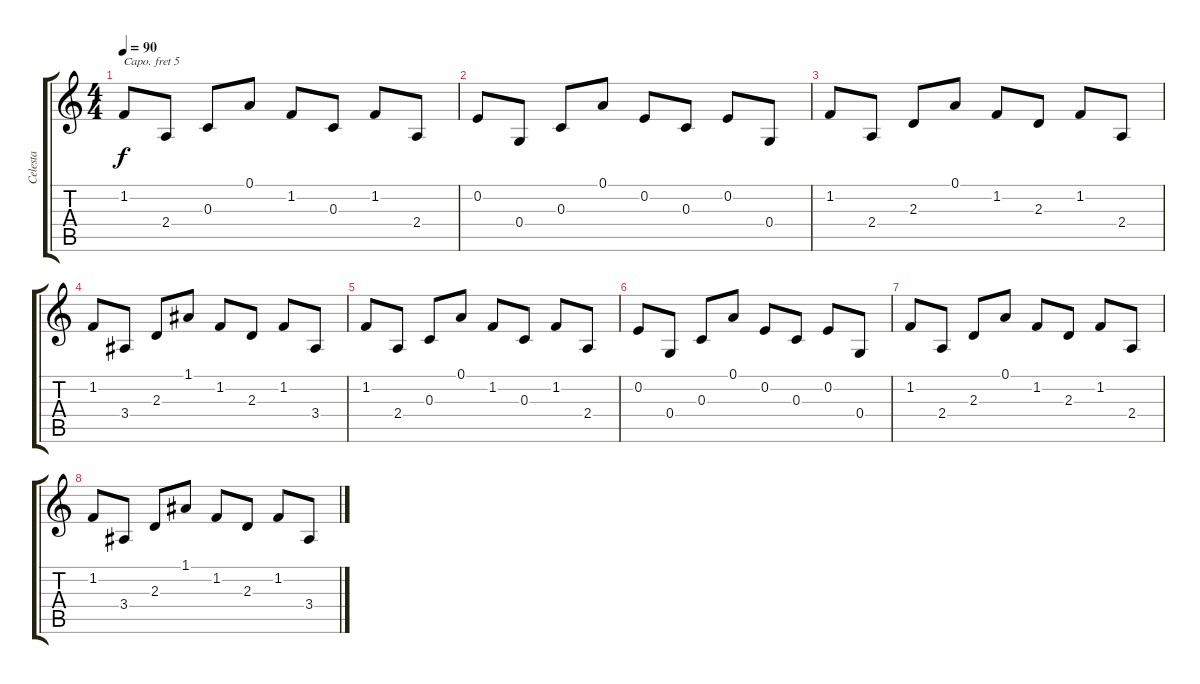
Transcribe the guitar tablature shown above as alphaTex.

\track ("Celesta" "Celesta") {instrument celesta}
\staff {score tabs}
\capo 5
\tuning (E4 B3 G3 D3 A2 E2) {hide}
\ts (4 4)
\tempo 90
\clef g2
\ks c
1.2.8{dy f} 2.4.8 0.3.8 0.1.8 1.2.8 0.3.8 1.2.8 2.4.8 |
0.2.8 0.4.8 0.3.8 0.1.8 0.2.8 0.3.8 0.2.8 0.4.8 |
1.2.8 2.4.8 2.3.8 0.1.8 1.2.8 2.3.8 1.2.8 2.4.8 |
1.2.8 3.4.8 2.3.8 1.1.8 1.2.8 2.3.8 1.2.8 3.4.8 |
1.2.8 2.4.8 0.3.8 0.1.8 1.2.8 0.3.8 1.2.8 2.4.8 |
0.2.8 0.4.8 0.3.8 0.1.8 0.2.8 0.3.8 0.2.8 0.4.8 |
1.2.8 2.4.8 2.3.8 0.1.8 1.2.8 2.3.8 1.2.8 2.4.8 |
1.2.8 3.4.8 2.3.8 1.1.8 1.2.8 2.3.8 1.2.8 3.4.8
